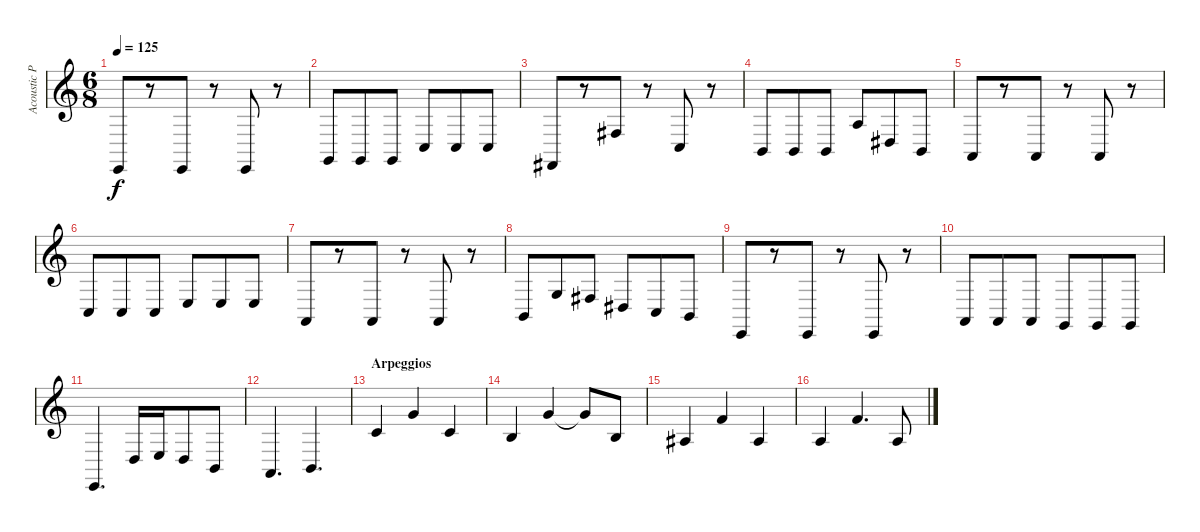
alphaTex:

\track ("Acoustic Piano (Staff 1)" "Acoustic P") {instrument acousticgrandpiano}
\staff {score}
\tuning (E4 B3 G3 D3 A2 E2 B1) {hide}
\ts (6 8)
\tempo 125
\clef g2
\ks c
0.6.8{dy f} r.8 0.6.8 r.8 0.6.8 r.8 |
3.6.8 3.6.8 3.6.8 3.5.8 3.5.8 3.5.8 |
2.6.8 r.8 4.4.8 r.8 3.5.8 r.8 |
2.5.8 2.5.8 2.5.8 2.3.8 1.4.8 2.5.8 |
0.5.8 r.8 0.5.8 r.8 0.5.8 r.8 |
3.5.8 3.5.8 3.5.8 2.4.8 2.4.8 2.4.8 |
0.5.8 r.8 0.5.8 r.8 0.5.8 r.8 |
2.5.8 0.3.8 4.4.8 1.4.8 3.5.8 2.5.8 |
0.6.8 r.8 0.6.8 r.8 0.6.8 r.8 |
0.5.8 0.5.8 0.5.8 3.6.8 3.6.8 3.6.8 |
0.6.4{d} 0.4.16 2.4.16 0.4.8 2.5.8 |
0.5.4{d} 2.5.4{d} |
\section ("" "Arpeggios")
1.2.4 3.1.4 1.2.4 |
0.2.4 3.1.4 3.1{t}.8 0.2.8 |
3.3.4 1.1.4 3.3.4 |
2.3.4 1.1.4{d} 2.3.8
